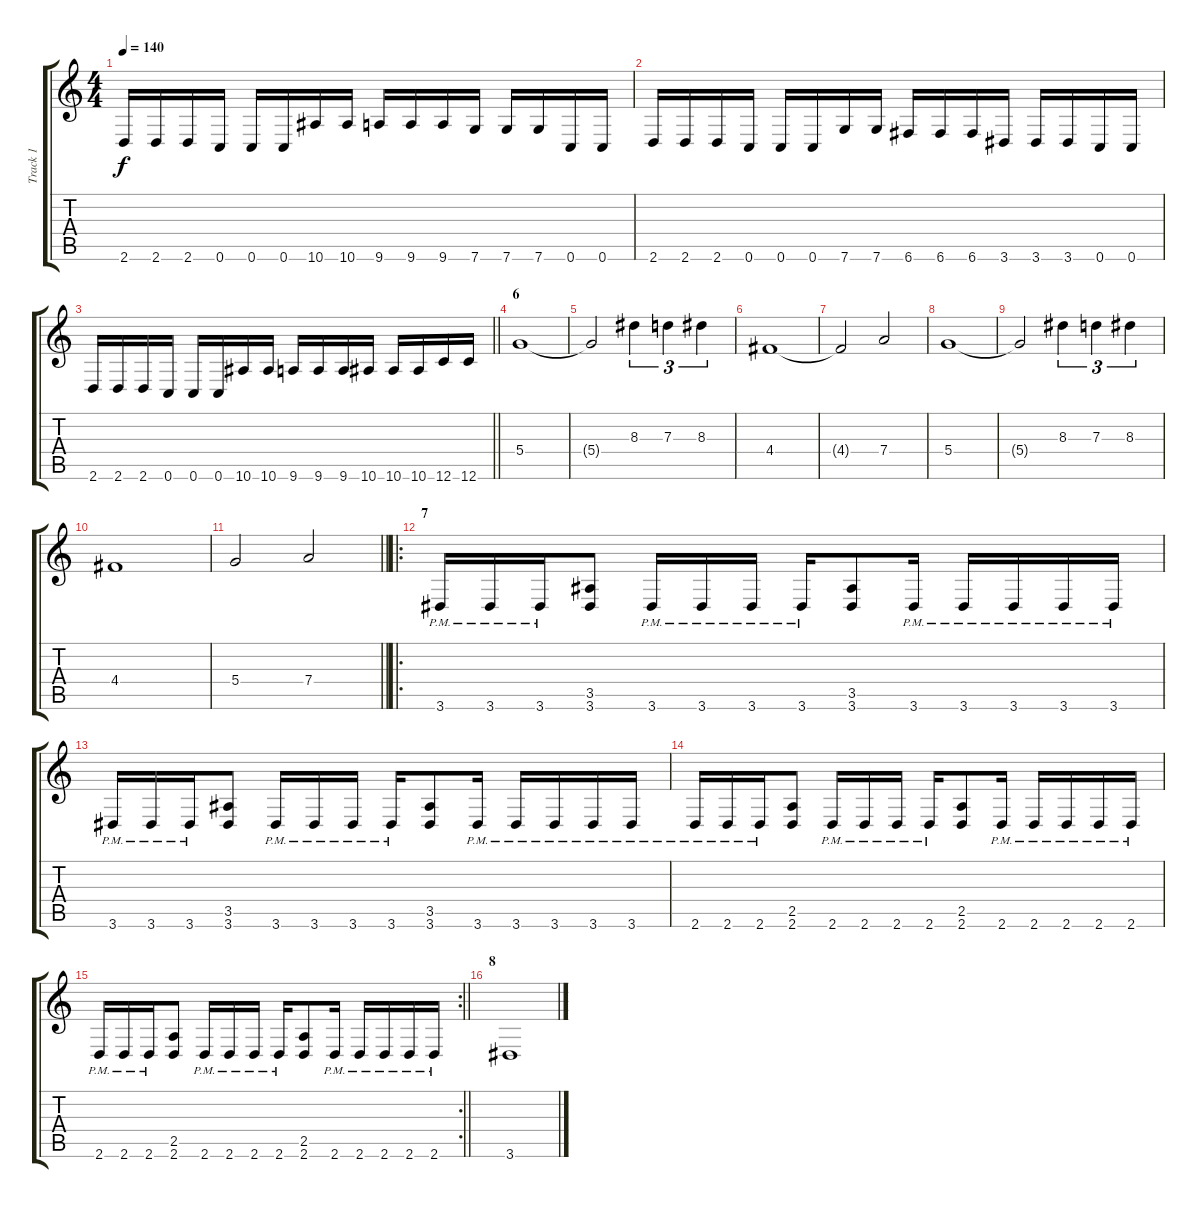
\track ("Track 1" "Track 1") {instrument distortionguitar}
\staff {score tabs}
\tuning (E4 B3 G3 D3 G2 C2) {hide}
\ts (4 4)
\tempo 140
\clef g2
\ks c
2.6.16{dy f} 2.6.16 2.6.16 0.6.16 0.6.16 0.6.16 10.6.16 10.6.16 9.6.16 9.6.16 9.6.16 7.6.16 7.6.16 7.6.16 0.6.16 0.6.16 |
2.6.16 2.6.16 2.6.16 0.6.16 0.6.16 0.6.16 7.6.16 7.6.16 6.6.16 6.6.16 6.6.16 3.6.16 3.6.16 3.6.16 0.6.16 0.6.16 |
\barLineRight lightlight
2.6.16 2.6.16 2.6.16 0.6.16 0.6.16 0.6.16 10.6.16 10.6.16 9.6.16 9.6.16 9.6.16 10.6.16 10.6.16 10.6.16 12.6.16 12.6.16 |
\section ("" "6")
5.4.1 |
5.4{t}.2 8.3.4{tu (3 2)} 7.3.4{tu (3 2)} 8.3.4{tu (3 2)} |
4.4.1 |
4.4{t}.2 7.4.2 |
5.4.1 |
5.4{t}.2 8.3.4{tu (3 2)} 7.3.4{tu (3 2)} 8.3.4{tu (3 2)} |
4.4.1 |
\barLineRight lightlight
5.4.2 7.4.2 |
\ro
\section ("" "7")
3.6{pm}.16 3.6{pm}.16 3.6{pm}.16 (3.5 3.6).8 3.6{pm}.16 3.6{pm}.16 3.6{pm}.16 3.6{pm}.16 (3.5 3.6).8 3.6{pm}.16 3.6{pm}.16 3.6{pm}.16 3.6{pm}.16 3.6{pm}.16 |
3.6{pm}.16 3.6{pm}.16 3.6{pm}.16 (3.5 3.6).8 3.6{pm}.16 3.6{pm}.16 3.6{pm}.16 3.6{pm}.16 (3.5 3.6).8 3.6{pm}.16 3.6{pm}.16 3.6{pm}.16 3.6{pm}.16 3.6{pm}.16 |
2.6{pm}.16 2.6{pm}.16 2.6{pm}.16 (2.5 2.6).8 2.6{pm}.16 2.6{pm}.16 2.6{pm}.16 2.6{pm}.16 (2.5 2.6).8 2.6{pm}.16 2.6{pm}.16 2.6{pm}.16 2.6{pm}.16 2.6{pm}.16 |
\rc 2
\barLineRight lightlight
2.6{pm}.16 2.6{pm}.16 2.6{pm}.16 (2.5 2.6).8 2.6{pm}.16 2.6{pm}.16 2.6{pm}.16 2.6{pm}.16 (2.5 2.6).8 2.6{pm}.16 2.6{pm}.16 2.6{pm}.16 2.6{pm}.16 2.6{pm}.16 |
\section ("" "8")
3.6.1
